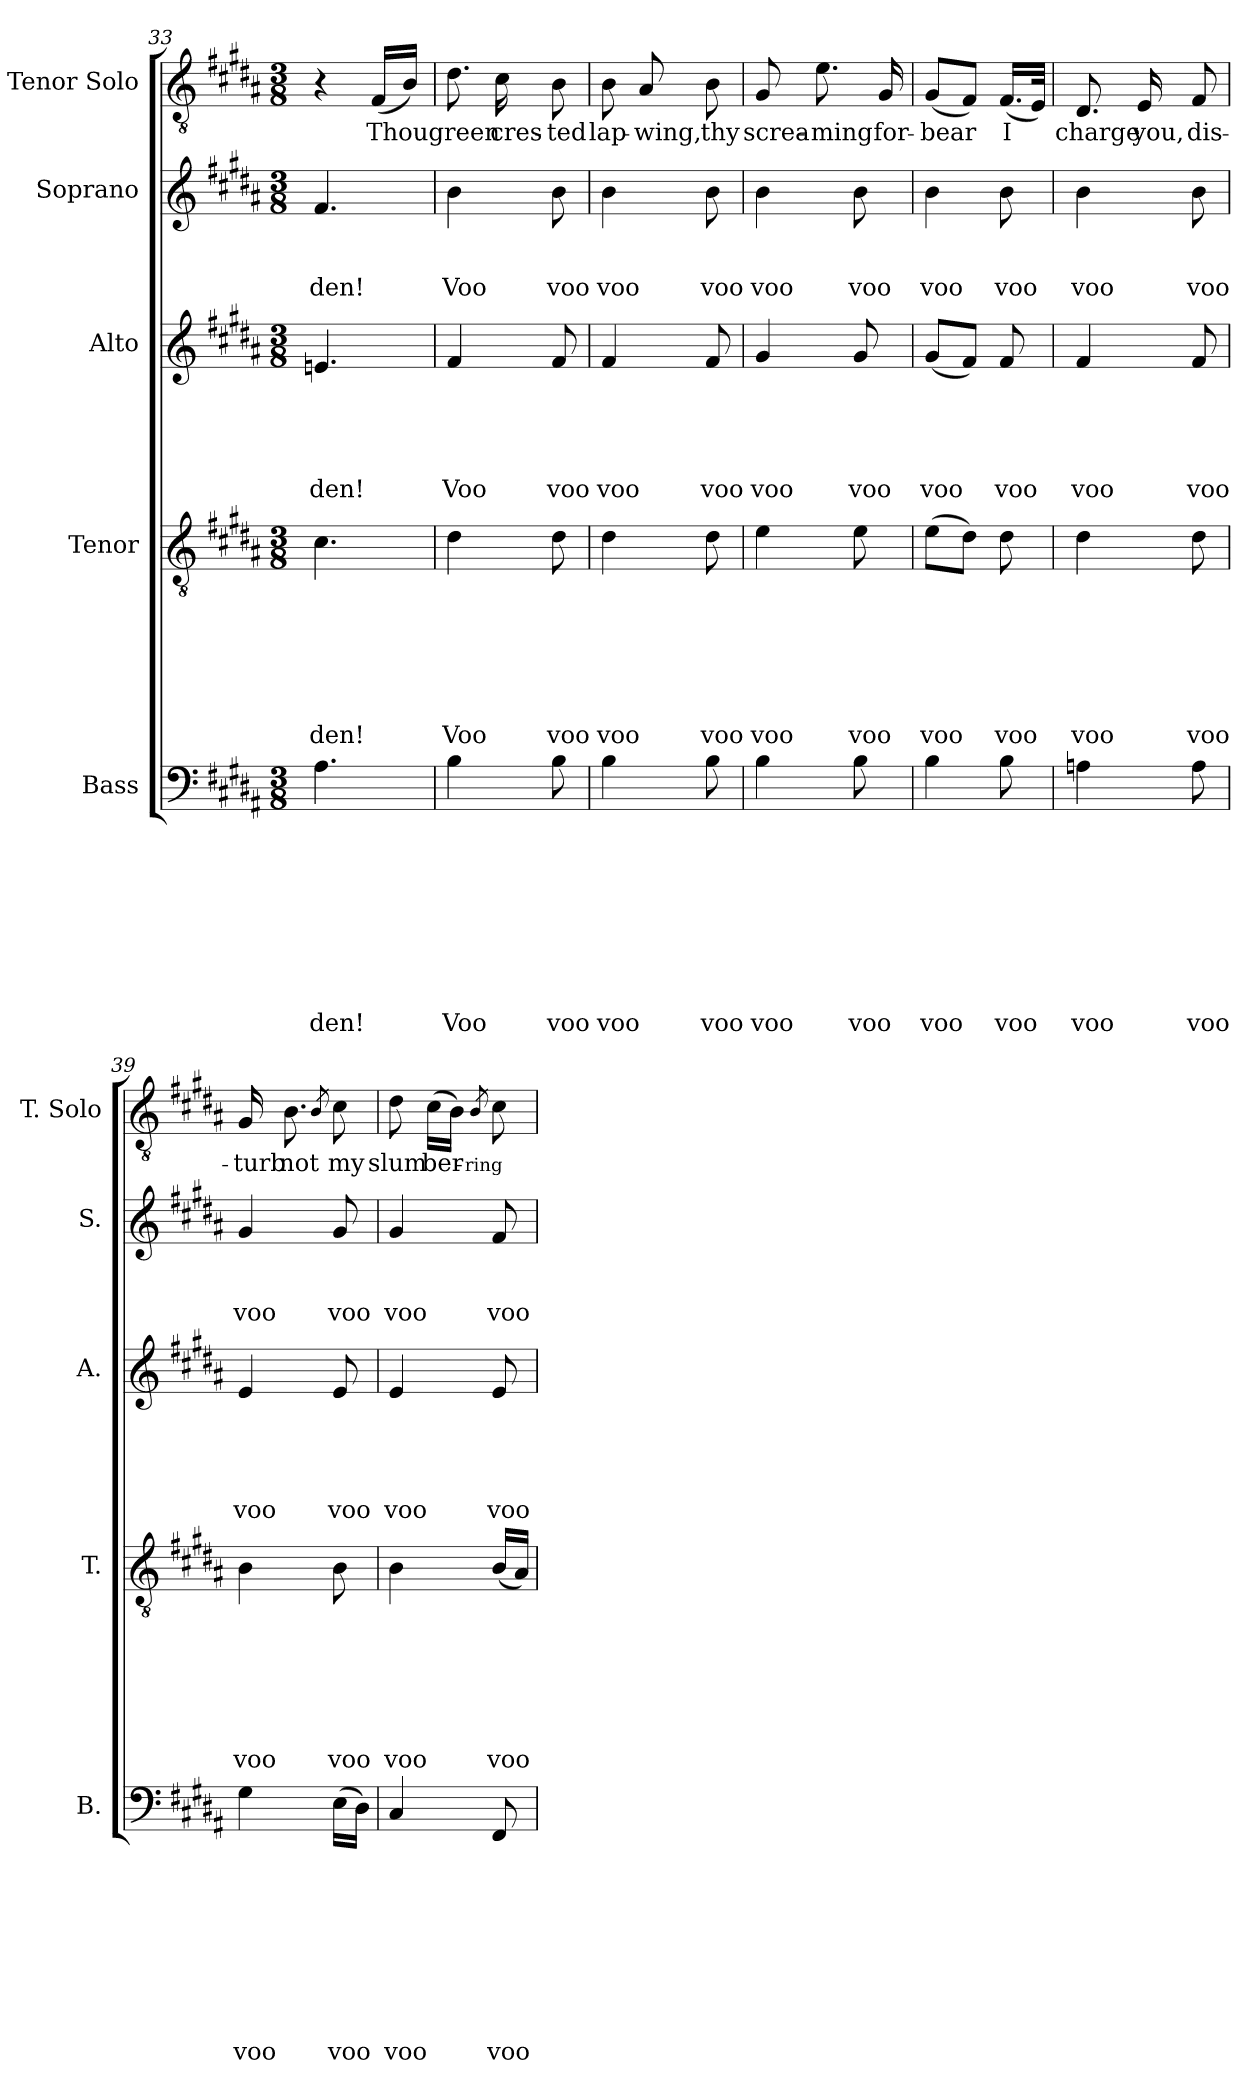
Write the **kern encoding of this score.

**kern	**text	**text	**text	**text	**text	**text	**text	**text	**text	**kern	**text	**text	**text	**text	**text	**text	**text	**kern	**text	**text	**text	**text	**text	**kern	**text	**text	**text	**kern	**text
*part5	*part5	*part5	*part5	*part5	*part5	*part5	*part5	*part5	*part5	*part4	*part4	*part4	*part4	*part4	*part4	*part4	*part4	*part3	*part3	*part3	*part3	*part3	*part3	*part2	*part2	*part2	*part2	*part1	*part1
*staff5	*staff5	*staff5	*staff5	*staff5	*staff5	*staff5	*staff5	*staff5	*staff5	*staff4	*staff4	*staff4	*staff4	*staff4	*staff4	*staff4	*staff4	*staff3	*staff3	*staff3	*staff3	*staff3	*staff3	*staff2	*staff2	*staff2	*staff2	*staff1	*staff1
*I"Bass	*	*	*	*	*	*	*	*	*	*I"Tenor	*	*	*	*	*	*	*	*I"Alto	*	*	*	*	*	*I"Soprano	*	*	*	*I"Tenor Solo	*
*I'B.	*	*	*	*	*	*	*	*	*	*I'T.	*	*	*	*	*	*	*	*I'A.	*	*	*	*	*	*I'S.	*	*	*	*I'T. Solo	*
*clefF4	*	*	*	*	*	*	*	*	*	*clefGv2	*	*	*	*	*	*	*	*clefG2	*	*	*	*	*	*clefG2	*	*	*	*clefGv2	*
*k[f#c#g#d#a#]	*	*	*	*	*	*	*	*	*	*k[f#c#g#d#a#]	*	*	*	*	*	*	*	*k[f#c#g#d#a#]	*	*	*	*	*	*k[f#c#g#d#a#]	*	*	*	*k[f#c#g#d#a#]	*
*B:	*	*	*	*	*	*	*	*	*	*B:	*	*	*	*	*	*	*	*B:	*	*	*	*	*	*B:	*	*	*	*B:	*
*M3/8	*	*	*	*	*	*	*	*	*	*M3/8	*	*	*	*	*	*	*	*M3/8	*	*	*	*	*	*M3/8	*	*	*	*M3/8	*
=33	=33	=33	=33	=33	=33	=33	=33	=33	=33	=33	=33	=33	=33	=33	=33	=33	=33	=33	=33	=33	=33	=33	=33	=33	=33	=33	=33	=33	=33
!	!	!	!	!	!	!	!	!	!LO:LY:b	!	!	!	!	!	!	!	!LO:LY:b	!	!	!	!	!	!LO:LY:b	!	!	!	!LO:LY:b	!	!
4.A#\	.	.	.	.	.	.	.	.	den!	4.c#\	.	.	.	.	.	.	den!	4.en/	.	.	.	.	den!	4.f#/	.	.	den!	4r	.
!	!	!	!	!	!	!	!	!	!	!	!	!	!	!	!	!	!	!	!	!	!	!	!	!	!	!	!	!	!LO:LY:b
.	.	.	.	.	.	.	.	.	.	.	.	.	.	.	.	.	.	.	.	.	.	.	.	.	.	.	.	(<16F#/LL	Thougreen
.	.	.	.	.	.	.	.	.	.	.	.	.	.	.	.	.	.	.	.	.	.	.	.	.	.	.	.	16B/JJ)	.
=34	=34	=34	=34	=34	=34	=34	=34	=34	=34	=34	=34	=34	=34	=34	=34	=34	=34	=34	=34	=34	=34	=34	=34	=34	=34	=34	=34	=34	=34
!	!	!	!	!	!	!	!	!	!LO:LY:b	!	!	!	!	!	!	!	!LO:LY:b	!	!	!	!	!	!LO:LY:b	!	!	!	!LO:LY:b	!	!
4B\	.	.	.	.	.	.	.	.	Voo	4d#\	.	.	.	.	.	.	Voo	4f#/	.	.	.	.	Voo	4b\	.	.	Voo	8.d#\	.
!	!	!	!	!	!	!	!	!	!	!	!	!	!	!	!	!	!	!	!	!	!	!	!	!	!	!	!	!	!LO:LY:b
.	.	.	.	.	.	.	.	.	.	.	.	.	.	.	.	.	.	.	.	.	.	.	.	.	.	.	.	16c#\	cres-
!	!	!	!	!	!	!	!	!	!LO:LY:b	!	!	!	!	!	!	!	!LO:LY:b	!	!	!	!	!	!LO:LY:b	!	!	!	!LO:LY:b	!	!LO:LY:b:rj
8B\	.	.	.	.	.	.	.	.	voo	8d#\	.	.	.	.	.	.	voo	8f#/	.	.	.	.	voo	8b\	.	.	voo	8B\	-ted
=35	=35	=35	=35	=35	=35	=35	=35	=35	=35	=35	=35	=35	=35	=35	=35	=35	=35	=35	=35	=35	=35	=35	=35	=35	=35	=35	=35	=35	=35
!	!	!	!	!	!	!	!	!	!LO:LY:b	!	!	!	!	!	!	!	!LO:LY:b	!	!	!	!	!	!LO:LY:b	!	!	!	!LO:LY:b	!	!LO:LY:b
4B\	.	.	.	.	.	.	.	.	voo	4d#\	.	.	.	.	.	.	voo	4f#/	.	.	.	.	voo	4b\	.	.	voo	8B\	lap-
!	!	!	!	!	!	!	!	!	!	!	!	!	!	!	!	!	!	!	!	!	!	!	!	!	!	!	!	!	!LO:LY:b
.	.	.	.	.	.	.	.	.	.	.	.	.	.	.	.	.	.	.	.	.	.	.	.	.	.	.	.	8A#/	-wing,
!	!	!	!	!	!	!	!	!	!LO:LY:b	!	!	!	!	!	!	!	!LO:LY:b	!	!	!	!	!	!LO:LY:b	!	!	!	!LO:LY:b	!	!LO:LY:b
8B\	.	.	.	.	.	.	.	.	voo	8d#\	.	.	.	.	.	.	voo	8f#/	.	.	.	.	voo	8b\	.	.	voo	8B\	thy
=36	=36	=36	=36	=36	=36	=36	=36	=36	=36	=36	=36	=36	=36	=36	=36	=36	=36	=36	=36	=36	=36	=36	=36	=36	=36	=36	=36	=36	=36
!	!	!	!	!	!	!	!	!	!LO:LY:b	!	!	!	!	!	!	!	!LO:LY:b	!	!	!	!	!	!LO:LY:b	!	!	!	!LO:LY:b	!	!LO:LY:b
4B\	.	.	.	.	.	.	.	.	voo	4e\	.	.	.	.	.	.	voo	4g#/	.	.	.	.	voo	4b\	.	.	voo	8G#/	screa-
!	!	!	!	!	!	!	!	!	!	!	!	!	!	!	!	!	!	!	!	!	!	!	!	!	!	!	!	!	!LO:LY:b:rj
.	.	.	.	.	.	.	.	.	.	.	.	.	.	.	.	.	.	.	.	.	.	.	.	.	.	.	.	8.e\	-ming
!	!	!	!	!	!	!	!	!	!LO:LY:b	!	!	!	!	!	!	!	!LO:LY:b	!	!	!	!	!	!LO:LY:b	!	!	!	!LO:LY:b	!	!
8B\	.	.	.	.	.	.	.	.	voo	8e\	.	.	.	.	.	.	voo	8g#/	.	.	.	.	voo	8b\	.	.	voo	.	.
!	!	!	!	!	!	!	!	!	!	!	!	!	!	!	!	!	!	!	!	!	!	!	!	!	!	!	!	!	!LO:LY:b
.	.	.	.	.	.	.	.	.	.	.	.	.	.	.	.	.	.	.	.	.	.	.	.	.	.	.	.	16G#/	for-
=37	=37	=37	=37	=37	=37	=37	=37	=37	=37	=37	=37	=37	=37	=37	=37	=37	=37	=37	=37	=37	=37	=37	=37	=37	=37	=37	=37	=37	=37
!	!	!	!	!	!	!	!	!	!LO:LY:b	!	!	!	!	!	!	!	!LO:LY:b	!	!	!	!	!	!LO:LY:b	!	!	!	!LO:LY:b	!	!LO:LY:b
4B\	.	.	.	.	.	.	.	.	voo	(>8e\L	.	.	.	.	.	.	voo	(<8g#/L	.	.	.	.	voo	4b\	.	.	voo	(<8G#/L	-bear
.	.	.	.	.	.	.	.	.	.	8d#\J)	.	.	.	.	.	.	.	8f#/J)	.	.	.	.	.	.	.	.	.	8F#/J)	.
!	!	!	!	!	!	!	!	!	!LO:LY:b	!	!	!	!	!	!	!	!LO:LY:b	!	!	!	!	!	!LO:LY:b	!	!	!	!LO:LY:b	!	!LO:LY:b:rj
8B\	.	.	.	.	.	.	.	.	voo	8d#\	.	.	.	.	.	.	voo	8f#/	.	.	.	.	voo	8b\	.	.	voo	(<16.F#/LL	I
.	.	.	.	.	.	.	.	.	.	.	.	.	.	.	.	.	.	.	.	.	.	.	.	.	.	.	.	32E/JJk)	.
!!LO:LB:g=z
=38	=38	=38	=38	=38	=38	=38	=38	=38	=38	=38	=38	=38	=38	=38	=38	=38	=38	=38	=38	=38	=38	=38	=38	=38	=38	=38	=38	=38	=38
!	!	!	!	!	!	!	!	!	!LO:LY:b	!	!	!	!	!	!	!	!LO:LY:b	!	!	!	!	!	!LO:LY:b	!	!	!	!LO:LY:b	!	!LO:LY:b
4An\	.	.	.	.	.	.	.	.	voo	4d#\	.	.	.	.	.	.	voo	4f#/	.	.	.	.	voo	4b\	.	.	voo	8.D#/	charge
!	!	!	!	!	!	!	!	!	!	!	!	!	!	!	!	!	!	!	!	!	!	!	!	!	!	!	!	!	!LO:LY:b
.	.	.	.	.	.	.	.	.	.	.	.	.	.	.	.	.	.	.	.	.	.	.	.	.	.	.	.	16E/	you,
!	!	!	!	!	!	!	!	!	!LO:LY:b	!	!	!	!	!	!	!	!LO:LY:b	!	!	!	!	!	!LO:LY:b	!	!	!	!LO:LY:b	!	!LO:LY:b
8A\	.	.	.	.	.	.	.	.	voo	8d#\	.	.	.	.	.	.	voo	8f#/	.	.	.	.	voo	8b\	.	.	voo	8F#/	dis-
=39	=39	=39	=39	=39	=39	=39	=39	=39	=39	=39	=39	=39	=39	=39	=39	=39	=39	=39	=39	=39	=39	=39	=39	=39	=39	=39	=39	=39	=39
!	!	!	!	!	!	!	!	!	!LO:LY:b	!	!	!	!	!	!	!	!LO:LY:b	!	!	!	!	!	!LO:LY:b	!	!	!	!LO:LY:b	!	!LO:LY:b
4G#\	.	.	.	.	.	.	.	.	voo	4B\	.	.	.	.	.	.	voo	4e/	.	.	.	.	voo	4g#/	.	.	voo	16G#/	-turb
!	!	!	!	!	!	!	!	!	!	!	!	!	!	!	!	!	!	!	!	!	!	!	!	!	!	!	!	!	!LO:LY:b
.	.	.	.	.	.	.	.	.	.	.	.	.	.	.	.	.	.	.	.	.	.	.	.	.	.	.	.	8.B\	not
.	.	.	.	.	.	.	.	.	.	.	.	.	.	.	.	.	.	.	.	.	.	.	.	.	.	.	.	8qB/	.
!	!	!	!	!	!	!	!	!	!LO:LY:b	!	!	!	!	!	!	!	!LO:LY:b	!	!	!	!	!	!LO:LY:b	!	!	!	!LO:LY:b	!	!LO:LY:b
(>16E\LL	.	.	.	.	.	.	.	.	voo	8B\	.	.	.	.	.	.	voo	8e/	.	.	.	.	voo	8g#/	.	.	voo	8c#\	my
16D#\JJ)	.	.	.	.	.	.	.	.	.	.	.	.	.	.	.	.	.	.	.	.	.	.	.	.	.	.	.	.	.
=40	=40	=40	=40	=40	=40	=40	=40	=40	=40	=40	=40	=40	=40	=40	=40	=40	=40	=40	=40	=40	=40	=40	=40	=40	=40	=40	=40	=40	=40
!	!	!	!	!	!	!	!	!	!LO:LY:b	!	!	!	!	!	!	!	!LO:LY:b	!	!	!	!	!	!LO:LY:b	!	!	!	!LO:LY:b	!	!LO:LY:b
4C#/	.	.	.	.	.	.	.	.	voo	4B\	.	.	.	.	.	.	voo	4e/	.	.	.	.	voo	4g#/	.	.	voo	8d#\	slum
!	!	!	!	!	!	!	!	!	!	!	!	!	!	!	!	!	!	!	!	!	!	!	!	!	!	!	!	!	!LO:LY:b
.	.	.	.	.	.	.	.	.	.	.	.	.	.	.	.	.	.	.	.	.	.	.	.	.	.	.	.	(>16c#\LL	ber-
.	.	.	.	.	.	.	.	.	.	.	.	.	.	.	.	.	.	.	.	.	.	.	.	.	.	.	.	16B\JJ)	.
!	!	!	!	!	!	!	!	!	!	!	!	!	!	!	!	!	!	!	!	!	!	!	!	!	!	!	!	!	!LO:LY:b
.	.	.	.	.	.	.	.	.	.	.	.	.	.	.	.	.	.	.	.	.	.	.	.	.	.	.	.	8qB/	-ring
!	!	!	!	!	!	!	!	!	!LO:LY:b	!	!	!	!	!	!	!	!LO:LY:b	!	!	!	!	!	!LO:LY:b	!	!	!	!LO:LY:b	!	!
8FF#/	.	.	.	.	.	.	.	.	voo	(<16B/LL	.	.	.	.	.	.	voo	8e/	.	.	.	.	voo	8f#/	.	.	voo	8c#\	.
.	.	.	.	.	.	.	.	.	.	16A#/JJ)	.	.	.	.	.	.	.	.	.	.	.	.	.	.	.	.	.	.	.
=	=	=	=	=	=	=	=	=	=	=	=	=	=	=	=	=	=	=	=	=	=	=	=	=	=	=	=	=	=
*-	*-	*-	*-	*-	*-	*-	*-	*-	*-	*-	*-	*-	*-	*-	*-	*-	*-	*-	*-	*-	*-	*-	*-	*-	*-	*-	*-	*-	*-
